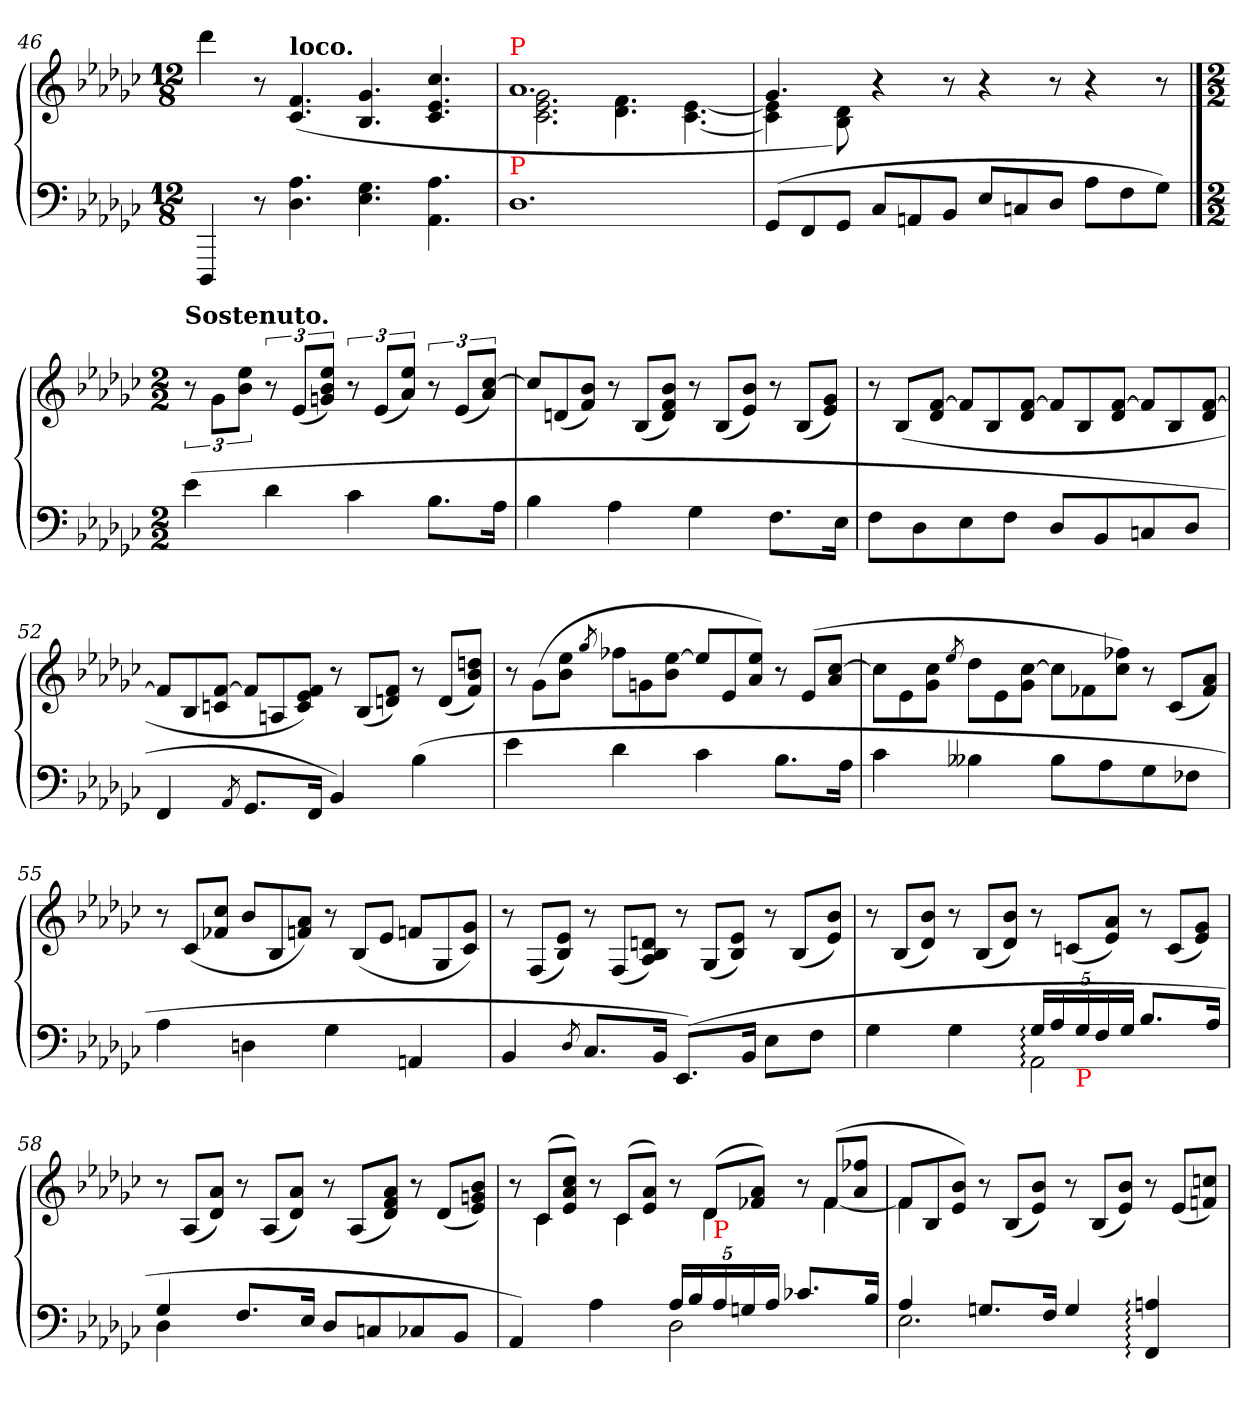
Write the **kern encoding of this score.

**kern	**kern
*part1	*part1
*staff2	*staff1
*clefF4	*clefG2
*k[b-e-a-d-g-c-]	*k[b-e-a-d-g-c-]
*e-:	*e-:
*M12/8	*M12/8
=46	=46
4DDD-	4ddd-
8r	8r
!	!LO:TX:a:B:t=loco.
4.A- 4.D-	(>4.f 4.c-
4.G- 4.E-	4.g- 4.B-
4.A- 4.AA-	4.cc- 4.e- 4.c-
=47	=47
*	*^
!	!LO:TX:a:color=red:t=P	!
!LO:TX:a:color=red:t=P	!	!
1.D-	1.a-	2.g- 2.e- 2.c-
.	.	4.f 4.d-
.	.	[4.e- [4.c-
=48	=48	=48
(>8GG-L	4.g-	4e-] 4c-]
8FF	.	.
8GG-J	.	8d- 8B-)
8C-L	4r	8ryy
8AAn	.	2ryy
8BB-J	8r	.
8E-/L	4r	.
8Cn/	.	.
8D-/J	8r	2ryy
8A-\L	4r	.
8F\	.	.
8G-\J)	8r	.
*	*v	*v
==	==
*M2/2	*M2/2
!	!LO:TX:a:B:t=Sostenuto.
(>4e-	12r
.	12g-L
.	(<12ee- 12b-J
4d-	12r
.	(<12e-L
.	12ee- 12b- 12gnJ)
4c-	12r
.	(<12e-L
.	12ee- 12a-J)
8.B-L	12r
.	(<12e-L
.	[12cc- 12a-J)
16A-Jk	.
=50	=50
*	*Xtuplet
4B-	12cc-L]
.	(<12dn
.	12b- 12fJ)
4A-	12r
.	(<12B-L
.	12b- 12f 12dJ)
4G-	12r
.	(<12B-L
.	12b- 12e-J)
8.FL	12r
.	(<12B-L
.	12g- 12e-J)
16E-Jk	.
=51	=51
8FL	12r
.	(>12B-L
8D-	.
.	[12f 12d-J
8E-	12fL]
.	12B-
8FJ	.
.	[12f 12d-J
8D-/L	12fL]
.	12B-
8BB-/	.
.	[12f 12d-J
8Cn/	12fL]
.	12B-
8D-/J	.
.	[12f 12d-J
=52	=52
4FF	12fL]
.	12B-
.	[12f 12cnJ
8qAA-/	.
8.GG-L	12fL]
.	12An
.	12f 12e- 12cJ)
16FFJk	.
4BB-)	12r
.	(<12B-L
.	12f 12dnJ)
(>4B-	12r
.	(<12dL
.	12ddn 12b- 12fJ)
=53	=53
4e-	12r
.	(>12g-\L
.	12ee-\ 12b-\J
.	8qgg-/
4d-	12ff-XL
.	12gn
.	[12ee- 12b-J
4c-	12ee-L]
.	12e-
.	12ee- 12a-J)
8.B-L	12r
.	(>12e-/L
.	[12cc-/ 12a-/J
16A-Jk	.
=54	=54
4c-	12cc-\L]
.	12e-\
.	12cc-\ 12g-\J
.	8qee-/
4B--X	12dd-\L
.	12e-\
.	[12cc-\ 12g-\J
8B--L	12cc-L]
.	12f-X
8A-	.
.	12ff-X 12cc-J)
8G-	12r
.	(<12c-L
8F-XJ	.
.	12a- 12f-J)
=55	=55
4A-	12r
.	(<12c-L
.	12cc- 12f-XJ
4Dn	12b-L
.	12B-
.	12a- 12fnJ)
4G-	12r
.	(<12B-L
.	12e-J
4AAn	12fnL
.	12G-
.	12g- 12c-J)
=56	=56
4BB-	12r
.	(<12FL
.	12e- 12B-J)
8qD-/	.
8.C-L	12r
.	(<12FL
.	12dn 12B- 12A-J)
16BB-Jk	.
(>8.EE-L)	12r
.	(<12G-L
.	12e- 12B-J)
16BB-Jk	.
8E-L	12r
.	(<12B-L
8FJ	.
.	12b- 12e-J)
=57	=57
*^	*
4G-\	2ryy	12r
.	.	(<12B-L
.	.	12b- 12d-J)
4G-\	.	12r
.	.	(<12B-L
.	.	12b- 12d-J)
*Xbrackettup	*	*
20G-:LL	2AA-:	12r
20A-	.	.
.	.	(<12cnL
!LO:TX:b:color=red:t=P	!	!
20G-	.	.
20F	.	.
.	.	12a- 12e-J)
20G-JJ	.	.
8.B-L	.	12r
.	.	(<12cL
.	.	12g- 12e-J)
16A-Jk	.	.
=58	=58	=58
4G-	4D-	12r
.	.	(<12A-L
.	.	12a- 12d-J)
8.F/L	4ryy	12r
.	.	(<12A-L
.	.	12a- 12d-J)
16E-/Jk	.	.
8D-L	2ryy	12r
.	.	(<12A-L
8Cn	.	.
.	.	12a- 12f 12d-J)
8C-X	.	12r
.	.	(<12d-L
8BB-J	.	.
.	.	12b- 12gn 12e-J)
=59	=59	=59
*	*	*^
4AA-)	2ryy	12r	12ryy
.	.	(<12c-L	6c-\
.	.	12cc- 12a- 12e-J)	.
4A-	.	12r	12ryy
.	.	(<12c-L	6c-\
.	.	12a- 12e-J)	.
20A-LL	2D-	12r	12ryy
20B-	.	.	.
.	.	(<12d-L	6d-\
!LO:TX:a:color=red:t=P	!	!	!
20A-	.	.	.
20Gn	.	.	.
.	.	12a- 12f-XJ)	.
20A-JJ	.	.	.
8.c-XL	.	12r	12ryy
.	.	(>12f-L	[6f-
.	.	12ff-X 12a-J	.
16B-Jk	.	.	.
=60	=60	=60	=60
4A-	2.E-	12fL	6f-]
.	.	12B-	.
.	.	12b- 12e-J)	12ryy
8.GnL	.	12r	2.ryy
.	.	(<12B-L	.
.	.	12b- 12e-J)	.
16FJk	.	.	.
4G	.	12r	.
.	.	(<12B-L	.
.	.	12b- 12e-J)	.
4An: 4FF:	4ryy	12r	.
.	.	(<12e-L	.
.	.	12ccn 12fnJ)	.
*v	*v	*	*
*	*v	*v
=	=
*-	*-
